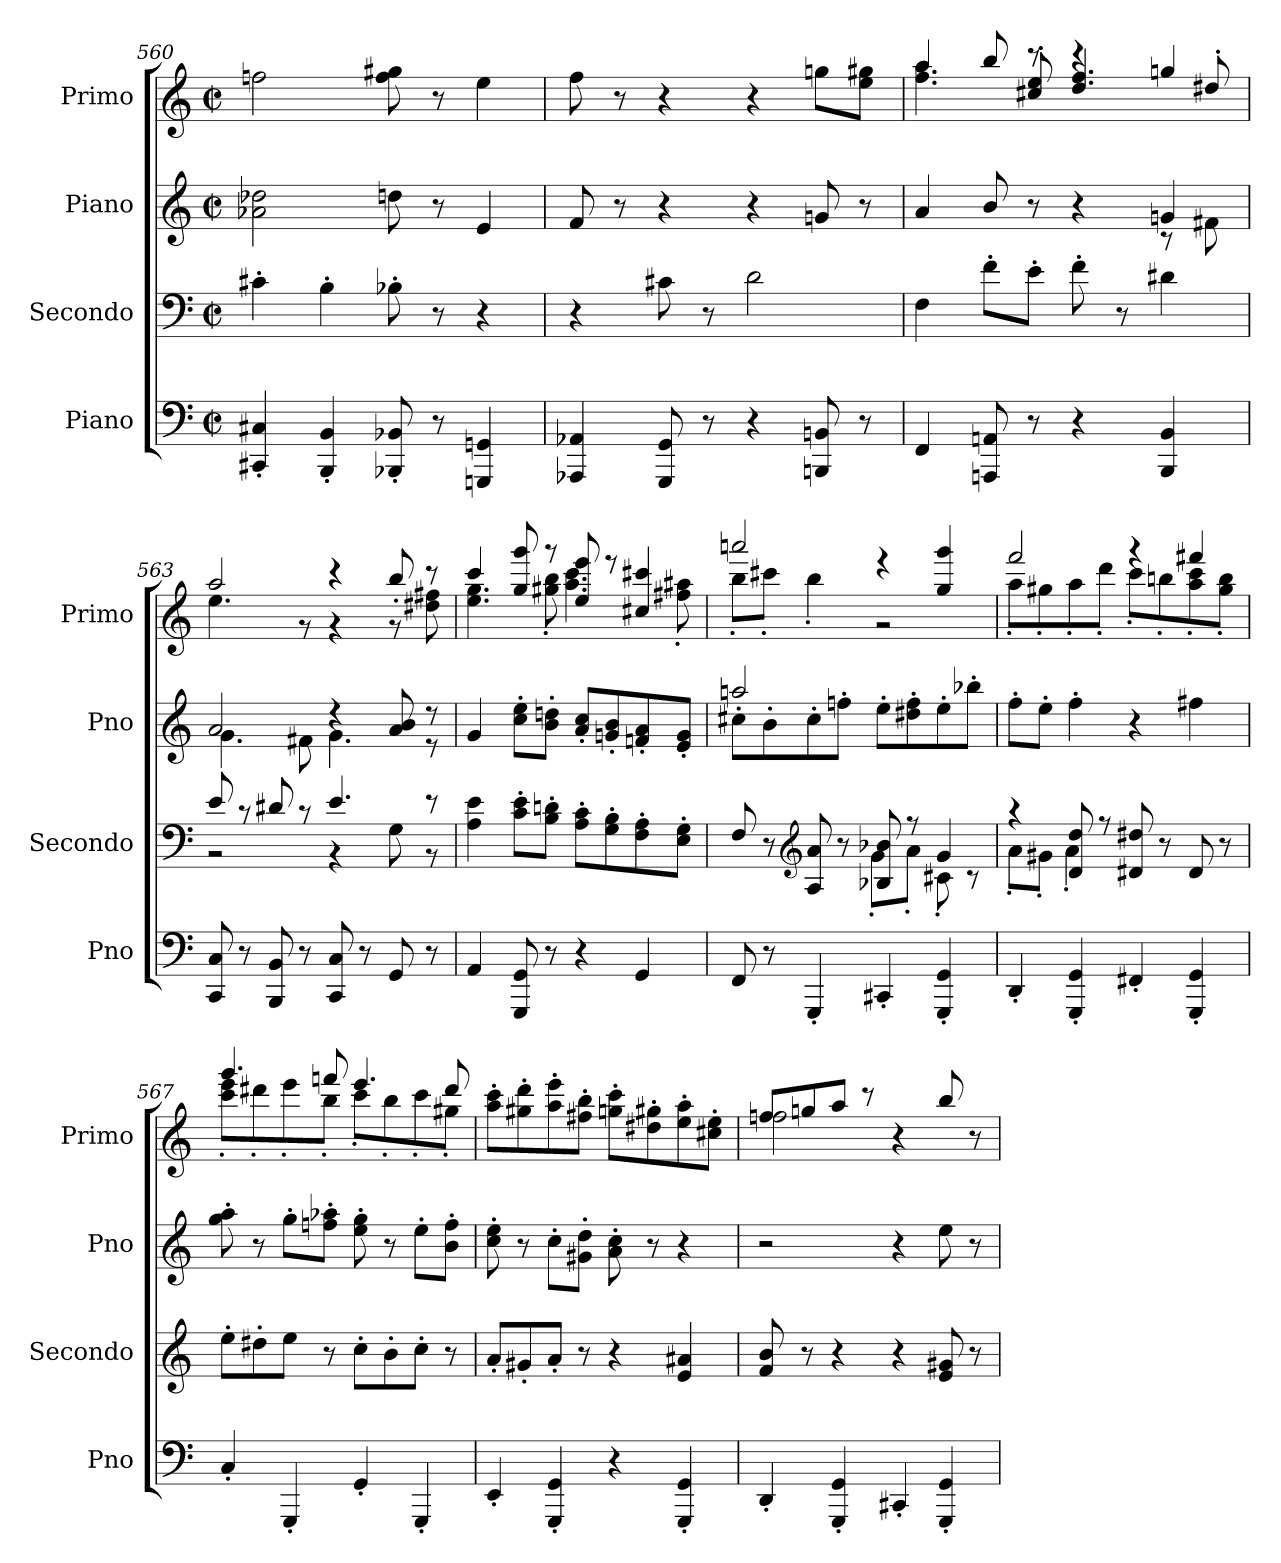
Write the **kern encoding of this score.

**kern	**kern	**kern	**kern
*part4	*part3	*part2	*part1
*staff4	*staff3	*staff2	*staff1
*I"Piano	*I"Secondo	*I"Piano	*I"Primo
*I'Pno	*I'Secondo	*I'Pno	*I'Primo
*clefF4	*clefF4	*clefG2	*clefG2
*k[]	*k[]	*k[]	*k[]
*C:	*C:	*C:	*C:
*M2/2	*M2/2	*M2/2	*M2/2
*met(c|)	*met(c|)	*met(c|)	*met(c|)
=560	=560	=560	=560
4CC#X/' 4C#X/'	4c#X'\	2a-X\ 2dd-X\	2ffn\
4BBB/' 4BB/'	4B'\	.	.
8BBB-X/' 8BB-X/'	8B-X'\	8ddn\	8ff\ 8gg#X\
8r	8r	8r	8r
4GGGn/ 4GGn/	4r	4e/	4ee\
=561	=561	=561	=561
4AAA-X/ 4AA-X/	4r	8f/	8ff\
.	.	8r	8r
8GGG/ 8GG/	8c#X\	4r	4r
8r	8r	.	.
4r	2d\	4r	4r
8BBBn/ 8BBn/	.	8gn/	8ggn\L
8r	.	8r	8ee\ 8gg#X\J
=562	=562	=562	=562
*	*	*^	*^
4FF/	4F\	4a/	2.ryy	4.ff\ 4.aa\	4aa/
8AAAn/ 8AAn/	8f'\L	8b/	.	.	8bb/
8r	8e'\J	8r	.	8cc#X/' 8ee/'	8rccc
4r	8f'\	4r	.	4.dd/ 4.ff/	4rccc
.	8r	.	.	.	.
4BBB/ 4BB/	4d#X\	4gn/	8rc	.	4ggn/
.	.	.	8f#X\	8dd#X'/	.
!!LO:PB:g=z	!!
=563	=563	=563	=563	=563	=563
*	*^	*	*	*	*
8CC/ 8C/	8e/	2r	2a/	4.g\	4.ee\	2aa/
8r	8rc	.	.	.	.	.
8BBB/ 8BB/	8d#X/	.	.	.	.	.
8r	8rc	.	.	8f#X\	8rg	.
8CC/ 8C/	4.e/	4r	4rdd	4.g\	4rg	4rccc
8r	.	.	.	.	.	.
8GG/	.	8G\	8a/ 8b/	.	8rg	8bb'/
8r	8r	8r	8r	8r	8dd#X\ 8ff#X\	8rccc
*	*v	*v	*	*	*	*
*	*	*v	*v	*	*
!!LO:PB:g=z	!!
=564	=564	=564	=564	=564
4AA/	4A\ 4e\	4g/	4ccc/	4.ee\ 4.gg\
8GGG/ 8GG/	8c\' 8e\'L	8cc\' 8ee\'L	8gg/ 8ggg/	.
8r	8B\' 8dn\'J	8b\' 8ddn\'J	8rggg	8gg#X\' 8bb\'
4r	8A\' 8c\'L	8a/' 8cc/'L	8ee/ 8eee/	4.aa\ 4.ccc\
.	8G\' 8B\'	8gn/' 8b/'	8reee	.
4GG/	8F\' 8A\'	8fn/' 8a/'	4cc#X/ 4ccc#X/	.
.	8E\' 8G\'J	8e/' 8g/'J	.	8ff#X\' 8aa#X\'
=565	=565	=565	=565	=565
*	*^	*^	*	*
8FF/	8F/	2ryy	8cc#X'\L	2aan/	2aaan/	8bb'\L
8r	8r	.	8b'\	.	.	8ccc#X'\J
*	*clefG2	*	*	*	*	*
4GGG'/	8A/ 8a/	.	8cc#'\	.	.	4bb'\
.	8r	.	8ffn'\J	.	.	.
4CC#X'/	8B-X/ 8b-X/	8g'\L	8ee'\L	2ryy	4reee	2r
.	8rff	8a'\J	8dd#X\' 8ff\'	.	.	.
4GGG/' 4GG/'	4g/	8c#X'\	8ee'\	.	4gg/ 4ggg/	.
.	.	8r	8bb-X'\J	.	.	.
*	*	*	*v	*v	*	*
=566	=566	=566	=566	=566	=566
4DD'/	4raa	8a'\L	8ff'\L	2fff/	8aa'\L
.	.	8g#X'\J	8ee'\J	.	8gg#X'\
4GGG/' 4GG/'	8d/ 8dd/	4a'\	4ff'\	.	8aa'\
.	8r	.	.	.	8ddd'\J
4FF#X'/	8d#X/ 8dd#X/	2ryy	4r	4rggg	8ccc'\L
.	8r	.	.	.	8bbn'\
4GGG/' 4GG/'	8d#/	.	4ff#X\	4fff#X/	8aa\' 8ccc\'
.	8r	.	.	.	8gg#\' 8bb\'J
*	*v	*v	*	*	*
=567	=567	=567	=567	=567
4C'/	8ee'\L	8gg\' 8aa\'	4.ggg/	8ccc\' 8eee\'L
.	8dd#X'\	8r	.	8ddd#X'\
4GGG'/	8ee\J	8gg'\L	.	8eee'\
.	8r	8ffn\' 8aa-X\'J	8fffn/	8bb'\J
4GG'/	8cc'\L	8ee\' 8gg\'	4.eee/	8ccc'\L
.	8b'\	8r	.	8bb'\
4GGG'/	8cc'\J	8ee'\L	.	8ccc'\
.	8r	8b\' 8ff\'J	8ddd#/	8gg#X'\J
*	*	*	*v	*v
!!LO:PB:g=z
=568	=568	=568	=568
4EE'/	8a'/L	8cc\' 8ee\'	8aa\' 8ccc\'L
.	8g#X'/	8r	8gg#X\' 8ddd\'
4GGG/' 4GG/'	8a'/J	8cc'\L	8aa\' 8eee\'
.	8r	8g#X\' 8dd\'J	8ff#X\' 8bb\'J
4r	4r	8a\' 8cc\'	8ggn\' 8ccc\'L
.	.	8r	8dd#X\' 8gg#X\'
4GGG/' 4GG/'	4e/ 4a#X/	4r	8ee\' 8aa\'
.	.	.	8cc#X\' 8ee\'J
=569	=569	=569	=569
*	*	*	*^
4DD'/	8f/ 8b/	2r	8ffn/L	2ff\
.	8r	.	8ggn/	.
4GGG/' 4GG/'	4r	.	8aa/J	.
.	.	.	8r	.
4CC#X'/	4r	4r	4r	2ryy
4GGG/' 4GG/'	8e/ 8g#X/	8ee\	8bb/	.
.	8r	8r	8r	.
*	*	*	*v	*v
=	=	=	=
*-	*-	*-	*-
